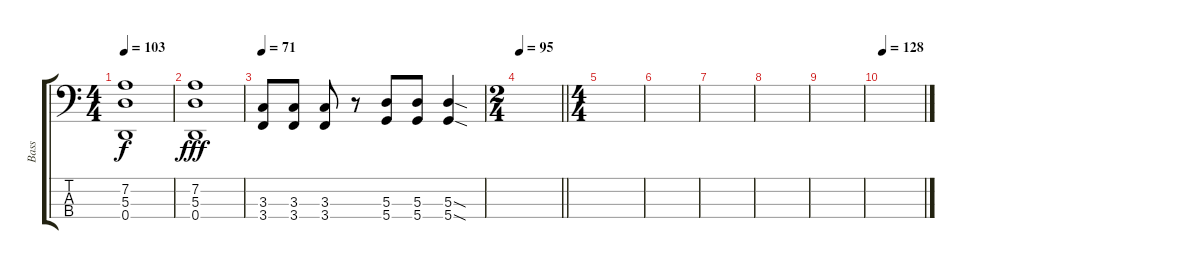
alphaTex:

\track ("Bass" "Bass") {instrument electricbassfinger}
\staff {score tabs}
\tuning (G2 D2 A1 D1) {hide}
\ts (4 4)
\tempo 103
\clef f4
\ks c
(7.2{t} 5.3{t} 0.4{t}).1{dy f} |
(7.2 5.3 0.4).1{dy fff} |
\tempo 71
(3.3 3.4).8 (3.3 3.4).8 (3.3 3.4).8 r.8 (5.3 5.4).8 (5.3 5.4).8 (5.3{sod} 5.4{sod}).4 |
\ts (2 4)
\tempo 95
\barLineRight lightlight
|
\ts (4 4)
|
|
|
|
|
\tempo 128
